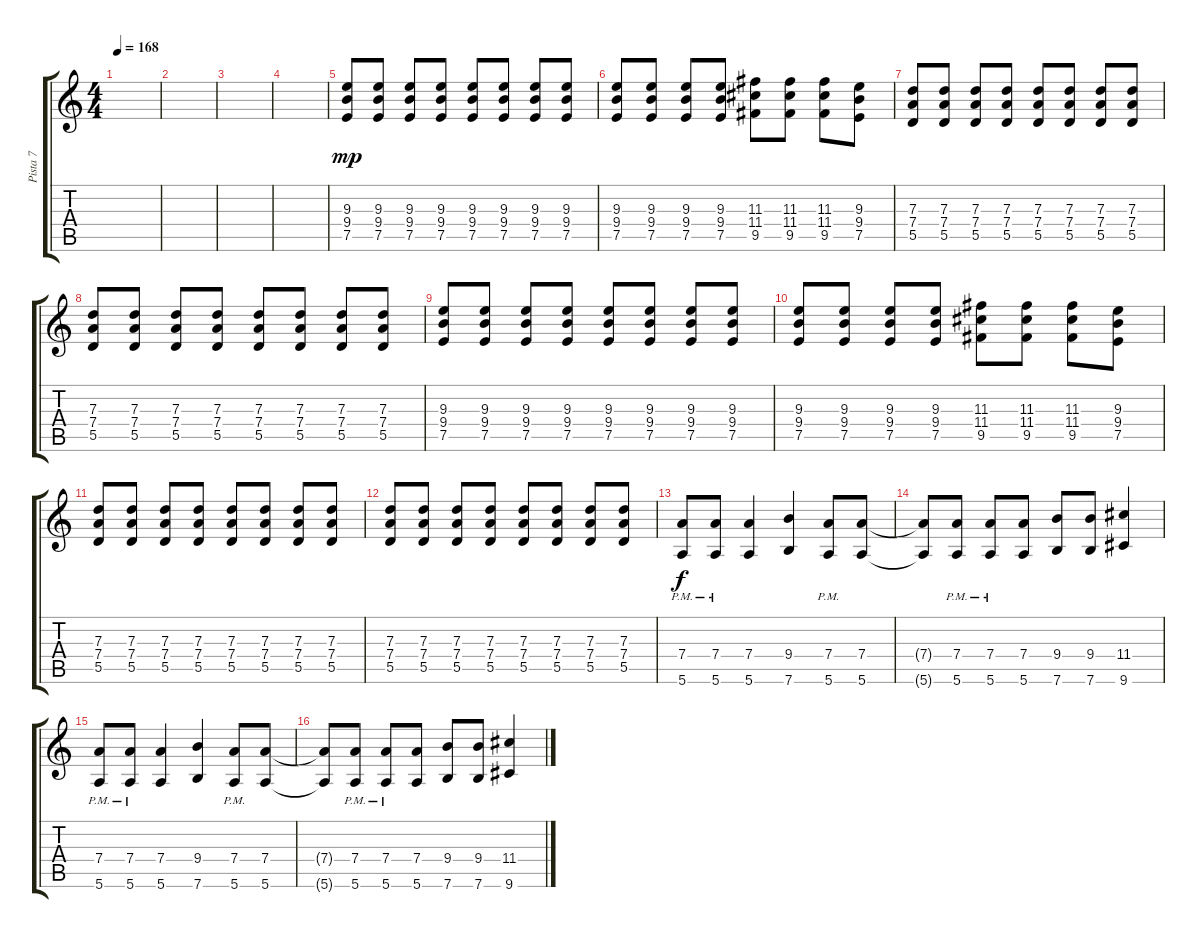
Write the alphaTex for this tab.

\track ("Pista 7" "Pista 7") {instrument distortionguitar}
\staff {score tabs}
\tuning (E4 B3 G3 D3 A2 E2) {hide}
\ts (4 4)
\tempo 168
\clef g2
\ks c
|
|
|
|
(9.3 9.4 7.5).8{dy mp} (9.3 9.4 7.5).8 (9.3 9.4 7.5).8 (9.3 9.4 7.5).8 (9.3 9.4 7.5).8 (9.3 9.4 7.5).8 (9.3 9.4 7.5).8 (9.3 9.4 7.5).8 |
(9.3 9.4 7.5).8 (9.3 9.4 7.5).8 (9.3 9.4 7.5).8 (9.3 9.4 7.5).8 (11.3 11.4 9.5).8 (11.3 11.4 9.5).8 (11.3 11.4 9.5).8 (9.3 9.4 7.5).8 |
(7.3 7.4 5.5).8 (7.3 7.4 5.5).8 (7.3 7.4 5.5).8 (7.3 7.4 5.5).8 (7.3 7.4 5.5).8 (7.3 7.4 5.5).8 (7.3 7.4 5.5).8 (7.3 7.4 5.5).8 |
(7.3 7.4 5.5).8 (7.3 7.4 5.5).8 (7.3 7.4 5.5).8 (7.3 7.4 5.5).8 (7.3 7.4 5.5).8 (7.3 7.4 5.5).8 (7.3 7.4 5.5).8 (7.3 7.4 5.5).8 |
(9.3 9.4 7.5).8 (9.3 9.4 7.5).8 (9.3 9.4 7.5).8 (9.3 9.4 7.5).8 (9.3 9.4 7.5).8 (9.3 9.4 7.5).8 (9.3 9.4 7.5).8 (9.3 9.4 7.5).8 |
(9.3 9.4 7.5).8 (9.3 9.4 7.5).8 (9.3 9.4 7.5).8 (9.3 9.4 7.5).8 (11.3 11.4 9.5).8 (11.3 11.4 9.5).8 (11.3 11.4 9.5).8 (9.3 9.4 7.5).8 |
(7.3 7.4 5.5).8 (7.3 7.4 5.5).8 (7.3 7.4 5.5).8 (7.3 7.4 5.5).8 (7.3 7.4 5.5).8 (7.3 7.4 5.5).8 (7.3 7.4 5.5).8 (7.3 7.4 5.5).8 |
(7.3 7.4 5.5).8 (7.3 7.4 5.5).8 (7.3 7.4 5.5).8 (7.3 7.4 5.5).8 (7.3 7.4 5.5).8 (7.3 7.4 5.5).8 (7.3 7.4 5.5).8 (7.3 7.4 5.5).8 |
(7.4{pm} 5.6{pm}).8{dy f} (7.4{pm} 5.6{pm}).8 (7.4 5.6).4 (9.4 7.6).4 (7.4{pm} 5.6{pm}).8 (7.4 5.6).8 |
(7.4{t} 5.6{t}).8 (7.4{pm} 5.6{pm}).8 (7.4{pm} 5.6{pm}).8 (7.4 5.6).8 (9.4 7.6).8 (9.4 7.6).8 (11.4 9.6).4 |
(7.4{pm} 5.6{pm}).8 (7.4{pm} 5.6{pm}).8 (7.4 5.6).4 (9.4 7.6).4 (7.4{pm} 5.6{pm}).8 (7.4 5.6).8 |
(7.4{t} 5.6{t}).8 (7.4{pm} 5.6{pm}).8 (7.4{pm} 5.6{pm}).8 (7.4 5.6).8 (9.4 7.6).8 (9.4 7.6).8 (11.4 9.6).4
